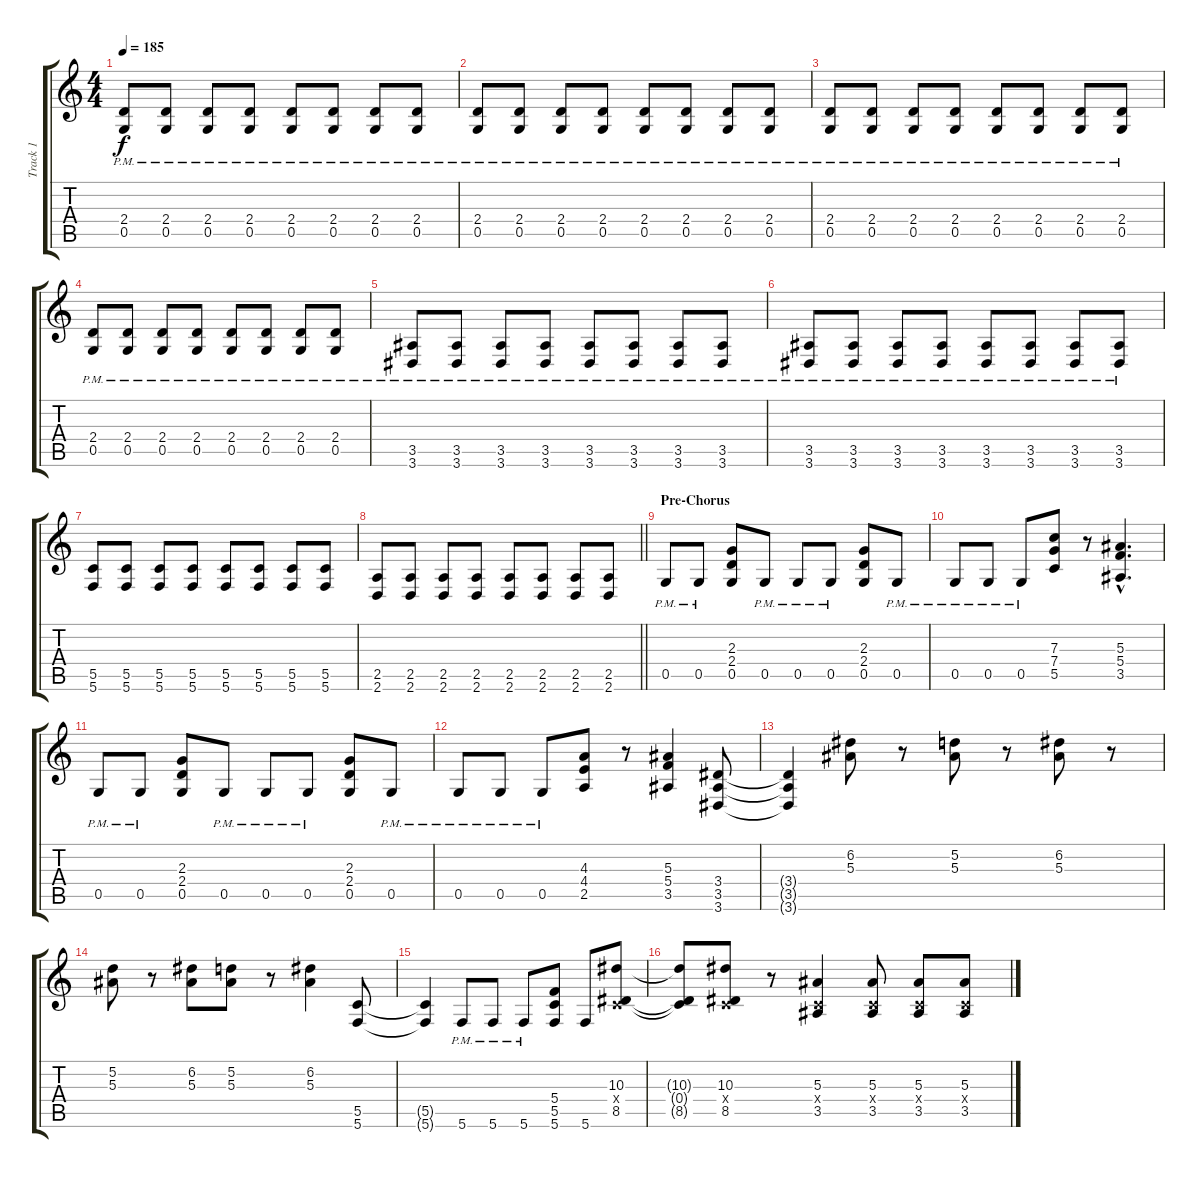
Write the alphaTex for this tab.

\track ("Track 1" "Track 1") {instrument distortionguitar}
\staff {score tabs}
\tuning (D4 A3 F3 C3 G2 C2) {hide}
\ts (4 4)
\tempo 185
\clef g2
\ks c
(2.4{pm} 0.5{pm}).8{dy f} (2.4{pm} 0.5{pm}).8 (2.4{pm} 0.5{pm}).8 (2.4{pm} 0.5{pm}).8 (2.4{pm} 0.5{pm}).8 (2.4{pm} 0.5{pm}).8 (2.4{pm} 0.5{pm}).8 (2.4{pm} 0.5{pm}).8 |
(2.4{pm} 0.5{pm}).8 (2.4{pm} 0.5{pm}).8 (2.4{pm} 0.5{pm}).8 (2.4{pm} 0.5{pm}).8 (2.4{pm} 0.5{pm}).8 (2.4{pm} 0.5{pm}).8 (2.4{pm} 0.5{pm}).8 (2.4{pm} 0.5{pm}).8 |
(2.4{pm} 0.5{pm}).8 (2.4{pm} 0.5{pm}).8 (2.4{pm} 0.5{pm}).8 (2.4{pm} 0.5{pm}).8 (2.4{pm} 0.5{pm}).8 (2.4{pm} 0.5{pm}).8 (2.4{pm} 0.5{pm}).8 (2.4{pm} 0.5{pm}).8 |
(2.4{pm} 0.5{pm}).8 (2.4{pm} 0.5{pm}).8 (2.4{pm} 0.5{pm}).8 (2.4{pm} 0.5{pm}).8 (2.4{pm} 0.5{pm}).8 (2.4{pm} 0.5{pm}).8 (2.4{pm} 0.5{pm}).8 (2.4{pm} 0.5{pm}).8 |
(3.5{pm} 3.6{pm}).8 (3.5{pm} 3.6{pm}).8 (3.5{pm} 3.6{pm}).8 (3.5{pm} 3.6{pm}).8 (3.5{pm} 3.6{pm}).8 (3.5{pm} 3.6{pm}).8 (3.5{pm} 3.6{pm}).8 (3.5{pm} 3.6{pm}).8 |
(3.5{pm} 3.6{pm}).8 (3.5{pm} 3.6{pm}).8 (3.5{pm} 3.6{pm}).8 (3.5{pm} 3.6{pm}).8 (3.5{pm} 3.6{pm}).8 (3.5{pm} 3.6{pm}).8 (3.5{pm} 3.6{pm}).8 (3.5{pm} 3.6{pm}).8 |
(5.5 5.6).8 (5.5 5.6).8 (5.5 5.6).8 (5.5 5.6).8 (5.5 5.6).8 (5.5 5.6).8 (5.5 5.6).8 (5.5 5.6).8 |
\barLineRight lightlight
(2.5 2.6).8 (2.5 2.6).8 (2.5 2.6).8 (2.5 2.6).8 (2.5 2.6).8 (2.5 2.6).8 (2.5 2.6).8 (2.5 2.6).8 |
\section ("" "Pre-Chorus")
0.5{pm}.8 0.5{pm}.8 (2.3 2.4 0.5).8 0.5{pm}.8 0.5{pm}.8 0.5{pm}.8 (2.3 2.4 0.5).8 0.5{pm}.8 |
0.5{pm}.8 0.5{pm}.8 0.5{pm}.8 (7.3 7.4 5.5).8 r.8 (5.3{hac} 5.4{hac} 3.5{hac}).4{d} |
0.5{pm}.8 0.5{pm}.8 (2.3 2.4 0.5).8 0.5{pm}.8 0.5{pm}.8 0.5{pm}.8 (2.3 2.4 0.5).8 0.5{pm}.8 |
0.5{pm}.8 0.5{pm}.8 0.5{pm}.8 (4.3 4.4 2.5).8 r.8 (5.3 5.4 3.5).4 (3.4 3.5 3.6).8 |
(3.4{t} 3.5{t} 3.6{t}).4 (6.2 5.3).8 r.8 (5.2 5.3).8 r.8 (6.2 5.3).8 r.8 |
(5.2 5.3).8 r.8 (6.2 5.3).8 (5.2 5.3).8 r.8 (6.2 5.3).4 (5.5 5.6).8 |
(5.5{t} 5.6{t}).4 5.6{pm}.8 5.6{pm}.8 5.6{pm}.8 (5.4 5.5 5.6).8 5.6.8 (10.3 0.4{x} 8.5).8 |
(10.3{t} 0.4{t} 8.5{t}).8 (10.3 0.4{x} 8.5).8 r.8 (5.3 0.4{x} 3.5).4 (5.3 0.4{x} 3.5).8 (5.3 0.4{x} 3.5).8 (5.3 0.4{x} 3.5).8
